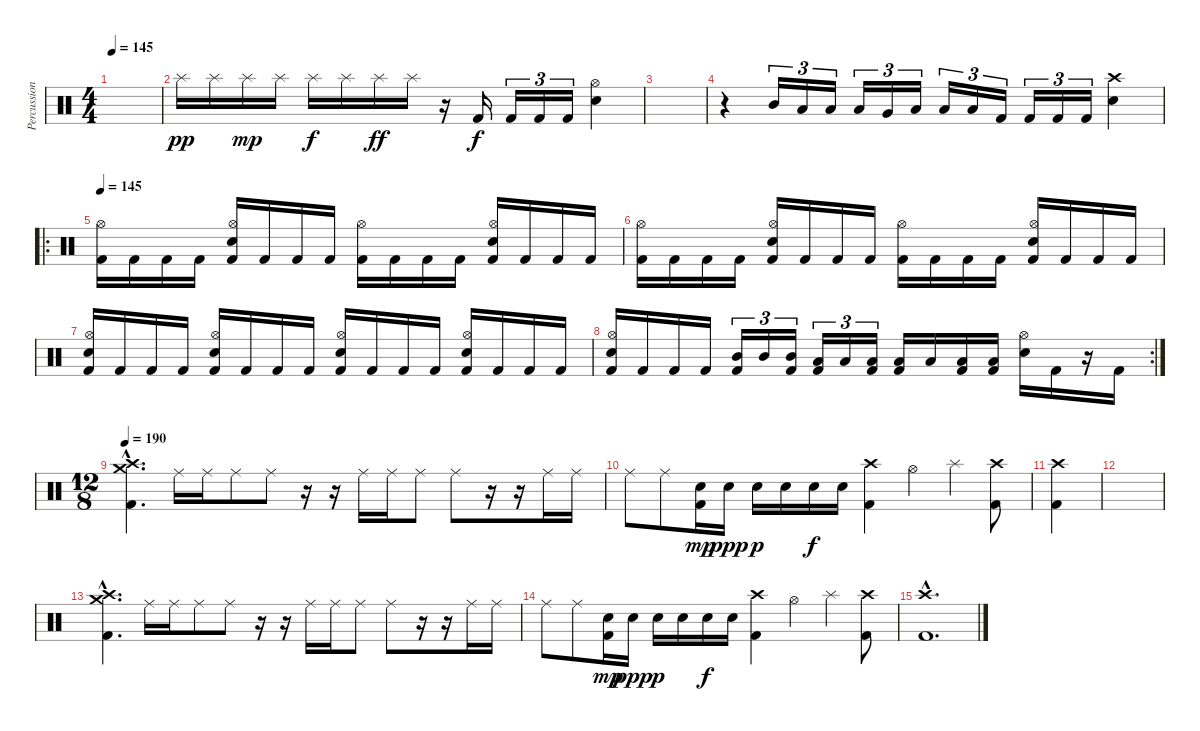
\track ("Percussion" "Percussion") {instrument percussion}
\staff {score}
\articulation defaults
\ts (4 4)
\tempo 145
\clef neutral
\ks c
|
"Splash (hit)".16{dy pp} "Splash (hit)".16 "Splash (hit)".16{dy mp} "Splash (hit)".16 "Splash (hit)".16{dy f} "Splash (hit)".16 "Splash (hit)".16{dy ff} "Splash (hit)".16 r.16 "Kick (hit) 2".16{dy f} "Kick (hit) 2".16{tu (3 2)} "Kick (hit) 2".16{tu (3 2)} "Kick (hit) 2".16{tu (3 2)} ("Hi-Hat (open)" "Electric Snare (hit)").4 |
|
r.4 "Mid Tom (hit)".16{tu (3 2)} "Low Tom (hit)".16{tu (3 2)} "Low Tom (hit)".16{tu (3 2)} "Low Tom (hit)".16{tu (3 2)} "Very Low Tom (hit)".16{tu (3 2)} "Low Floor Tom (hit)".16{tu (3 2)} "Low Floor Tom (hit)".16{tu (3 2)} "Low Floor Tom (hit)".16{tu (3 2)} "Kick (hit) 2".16{tu (3 2)} "Kick (hit) 2".16{tu (3 2)} "Kick (hit) 2".16{tu (3 2)} "Kick (hit) 2".16{tu (3 2)} ("Crash high (hit)" "Electric Snare (hit)").4 |
\ro
\tempo 145
("Hi-Hat (open)" "Kick (hit) 2").16 "Kick (hit) 2".16 "Kick (hit) 2".16 "Kick (hit) 2".16 ("Hi-Hat (open)" "Electric Snare (hit)" "Kick (hit) 2").16 "Kick (hit) 2".16 "Kick (hit) 2".16 "Kick (hit) 2".16 ("Hi-Hat (open)" "Kick (hit) 2").16 "Kick (hit) 2".16 "Kick (hit) 2".16 "Kick (hit) 2".16 ("Hi-Hat (open)" "Electric Snare (hit)" "Kick (hit) 2").16 "Kick (hit) 2".16 "Kick (hit) 2".16 "Kick (hit) 2".16 |
("Hi-Hat (open)" "Kick (hit) 2").16 "Kick (hit) 2".16 "Kick (hit) 2".16 "Kick (hit) 2".16 ("Hi-Hat (open)" "Electric Snare (hit)" "Kick (hit) 2").16 "Kick (hit) 2".16 "Kick (hit) 2".16 "Kick (hit) 2".16 ("Hi-Hat (open)" "Kick (hit) 2").16 "Kick (hit) 2".16 "Kick (hit) 2".16 "Kick (hit) 2".16 ("Hi-Hat (open)" "Electric Snare (hit)" "Kick (hit) 2").16 "Kick (hit) 2".16 "Kick (hit) 2".16 "Kick (hit) 2".16 |
("Hi-Hat (open)" "Electric Snare (hit)" "Kick (hit) 2").16 "Kick (hit) 2".16 "Kick (hit) 2".16 "Kick (hit) 2".16 ("Hi-Hat (open)" "Electric Snare (hit)" "Kick (hit) 2").16 "Kick (hit) 2".16 "Kick (hit) 2".16 "Kick (hit) 2".16 ("Hi-Hat (open)" "Electric Snare (hit)" "Kick (hit) 2").16 "Kick (hit) 2".16 "Kick (hit) 2".16 "Kick (hit) 2".16 ("Hi-Hat (open)" "Electric Snare (hit)" "Kick (hit) 2").16 "Kick (hit) 2".16 "Kick (hit) 2".16 "Kick (hit) 2".16 |
\rc 2
("Hi-Hat (open)" "Electric Snare (hit)" "Kick (hit) 2").16 "Kick (hit) 2".16 "Kick (hit) 2".16 "Kick (hit) 2".16 ("Mid Tom (hit)" "Kick (hit) 2").16{tu (3 2)} "Mid Tom (hit)".16{tu (3 2)} ("Mid Tom (hit)" "Kick (hit) 2").16{tu (3 2)} ("Low Tom (hit)" "Kick (hit) 2").16{tu (3 2)} "Low Tom (hit)".16{tu (3 2)} ("Low Tom (hit)" "Kick (hit) 2").16{tu (3 2)} ("Low Floor Tom (hit)" "Kick (hit) 2").16 "Low Floor Tom (hit)".16 ("Low Floor Tom (hit)" "Kick (hit) 2").16 ("Low Floor Tom (hit)" "Kick (hit) 2").16 ("Hi-Hat (open)" "Electric Snare (hit)").16 "Kick (hit) 2".16 r.16 "Kick (hit) 2".16 |
\ts (12 8)
\tempo 190
("Crash high (hit)"{hac} "Crash medium (hit)"{hac} "Kick (hit) 2"{hac}).4{d} "Ride (middle)".16 "Ride (middle)".16 "Ride (middle)".8 "Ride (middle)".8 r.16 r.16 "Ride (middle)".16 "Ride (middle)".16 "Ride (middle)".8 "Ride (middle)".8 r.16 r.16 "Ride (middle)".16 "Ride (middle)".16 |
"Ride (middle)".8 "Ride (middle)".8 ("Electric Snare (hit)" "Kick (hit) 2").16{dy mp} "Electric Snare (hit)".16{dy ppp} "Electric Snare (hit)".16{dy p} "Electric Snare (hit)".16 "Electric Snare (hit)".16{dy f} "Electric Snare (hit)".16 ("Crash high (hit)" "Kick (hit) 2").4 "Hi-Hat (open)".4 "Splash (hit)".4 ("Crash high (hit)" "Kick (hit) 2").8 |
("Crash high (hit)" "Kick (hit) 2").4 |
|
("Crash high (hit)"{hac} "Crash medium (hit)"{hac} "Kick (hit) 2"{hac}).4{d} "Ride (middle)".16 "Ride (middle)".16 "Ride (middle)".8 "Ride (middle)".8 r.16 r.16 "Ride (middle)".16 "Ride (middle)".16 "Ride (middle)".8 "Ride (middle)".8 r.16 r.16 "Ride (middle)".16 "Ride (middle)".16 |
"Ride (middle)".8 "Ride (middle)".8 ("Electric Snare (hit)" "Kick (hit) 2").16{dy mp} "Electric Snare (hit)".16{dy ppp} "Electric Snare (hit)".16{dy p} "Electric Snare (hit)".16 "Electric Snare (hit)".16{dy f} "Electric Snare (hit)".16 ("Crash high (hit)" "Kick (hit) 2").4 "Hi-Hat (open)".4 "Splash (hit)".4 ("Crash high (hit)" "Kick (hit) 2").8 |
("Crash high (hit)"{hac} "Kick (hit) 2"{hac}).1{d}
